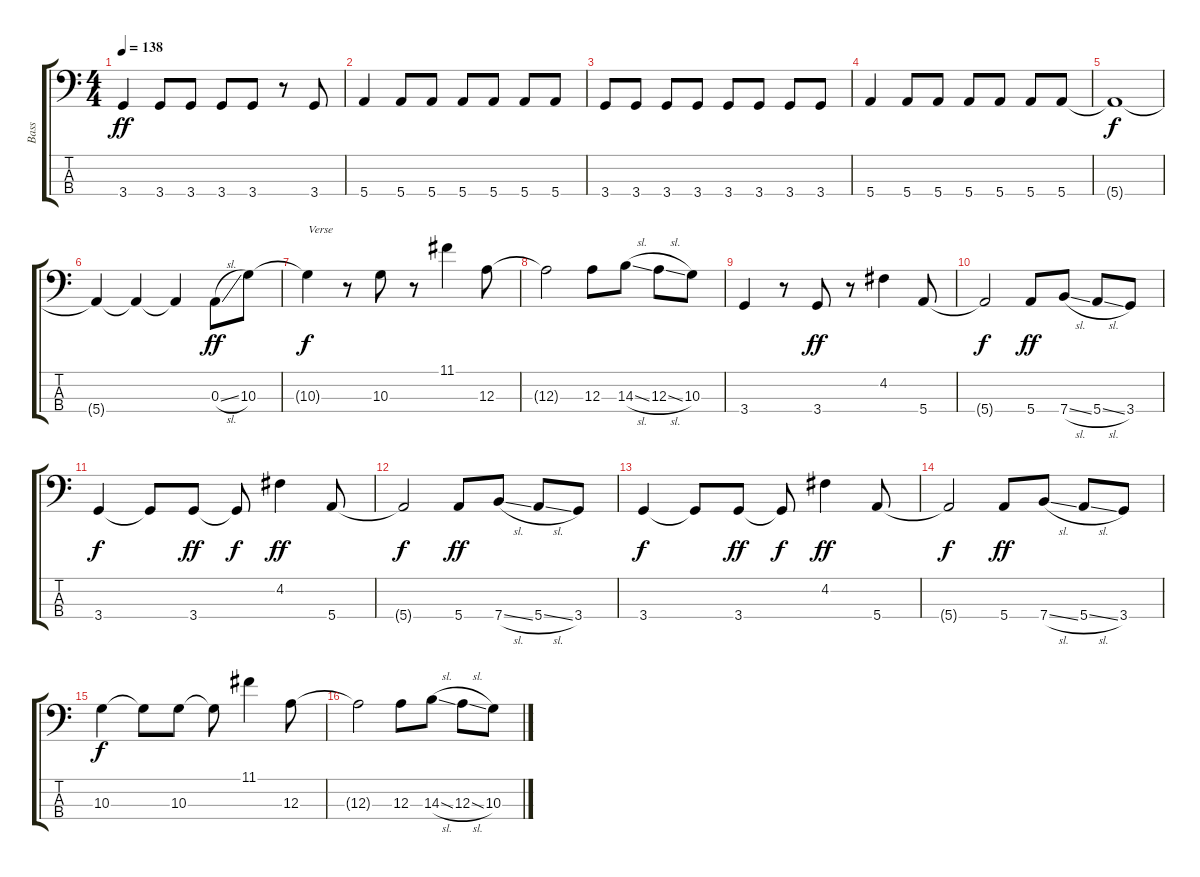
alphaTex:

\track ("Bass" "Bass") {instrument electricbassfinger}
\staff {score tabs}
\tuning (G2 D2 A1 E1) {hide}
\ts (4 4)
\tempo 138
\clef f4
\ks c
3.4.4{dy ff} 3.4.8 3.4.8 3.4.8 3.4.8 r.8 3.4.8 |
5.4.4 5.4.8 5.4.8 5.4.8 5.4.8 5.4.8 5.4.8 |
3.4.8 3.4.8 3.4.8 3.4.8 3.4.8 3.4.8 3.4.8 3.4.8 |
5.4.4 5.4.8 5.4.8 5.4.8 5.4.8 5.4.8 5.4.8 |
5.4{t}.1{dy f} |
5.4{t}.4 5.4{t}.4 5.4{t}.4 0.3{sl}.8{dy ff} 10.3.8 |
10.3{t}.4{txt "Verse" dy f} r.8 10.3.8 r.8 11.1.4 12.3.8 |
12.3{t}.2 12.3.8 14.3{sl}.8 12.3{sl}.8 10.3.8 |
3.4.4 r.8 3.4.8{dy ff} r.8 4.2.4 5.4.8 |
5.4{t}.2{dy f} 5.4.8{dy ff} 7.4{sl}.8 5.4{sl}.8 3.4.8 |
3.4.4{dy f} 3.4{t}.8 3.4.8{dy ff} 3.4{t}.8{dy f} 4.2.4{dy ff} 5.4.8 |
5.4{t}.2{dy f} 5.4.8{dy ff} 7.4{sl}.8 5.4{sl}.8 3.4.8 |
3.4.4{dy f} 3.4{t}.8 3.4.8{dy ff} 3.4{t}.8{dy f} 4.2.4{dy ff} 5.4.8 |
5.4{t}.2{dy f} 5.4.8{dy ff} 7.4{sl}.8 5.4{sl}.8 3.4.8 |
10.3.4{dy f} 10.3{t}.8 10.3.8 10.3{t}.8 11.1.4 12.3.8 |
12.3{t}.2 12.3.8 14.3{sl}.8 12.3{sl}.8 10.3.8
